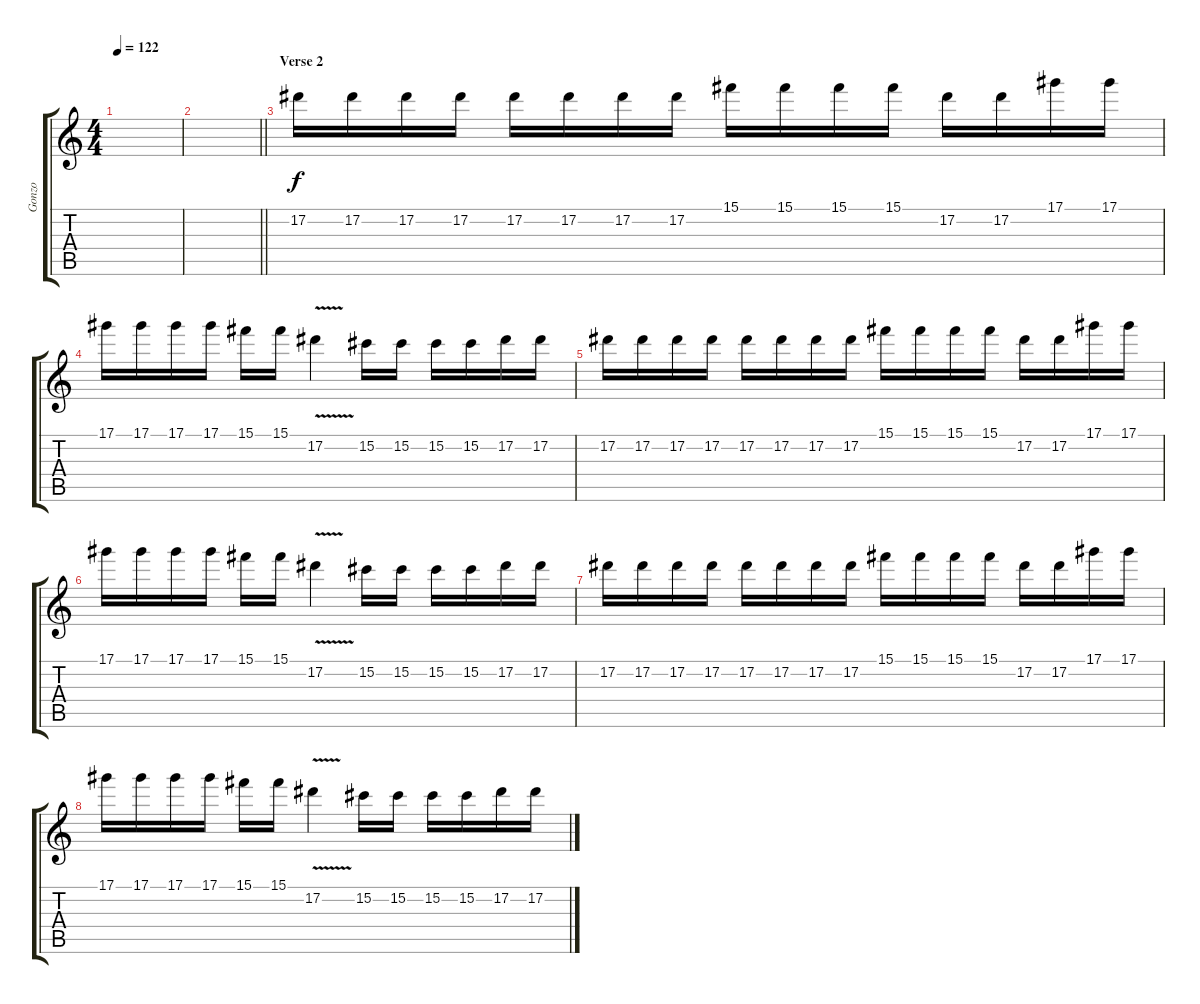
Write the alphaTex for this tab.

\track ("Gonzo" "Gonzo") {instrument distortionguitar}
\staff {score tabs}
\tuning (Eb4 Bb3 Gb3 Db3 Ab2 Eb2) {hide}
\ts (4 4)
\tempo 122
\clef g2
\ks c
|
\barLineRight lightlight
|
\section ("" "Verse 2")
17.2.16{dy f volume 8 instrument distortionguitar} 17.2.16 17.2.16 17.2.16 17.2.16 17.2.16 17.2.16 17.2.16 15.1.16 15.1.16 15.1.16 15.1.16 17.2.16 17.2.16 17.1.16 17.1.16 |
17.1.16 17.1.16 17.1.16 17.1.16 15.1.16 15.1.16 17.2{v}.4 15.2.16 15.2.16 15.2.16 15.2.16 17.2.16 17.2.16 |
17.2.16 17.2.16 17.2.16 17.2.16 17.2.16 17.2.16 17.2.16 17.2.16 15.1.16 15.1.16 15.1.16 15.1.16 17.2.16 17.2.16 17.1.16 17.1.16 |
17.1.16 17.1.16 17.1.16 17.1.16 15.1.16 15.1.16 17.2{v}.4 15.2.16 15.2.16 15.2.16 15.2.16 17.2.16 17.2.16 |
17.2.16 17.2.16 17.2.16 17.2.16 17.2.16 17.2.16 17.2.16 17.2.16 15.1.16 15.1.16 15.1.16 15.1.16 17.2.16 17.2.16 17.1.16 17.1.16 |
17.1.16 17.1.16 17.1.16 17.1.16 15.1.16 15.1.16 17.2{v}.4 15.2.16 15.2.16 15.2.16 15.2.16 17.2.16 17.2.16
